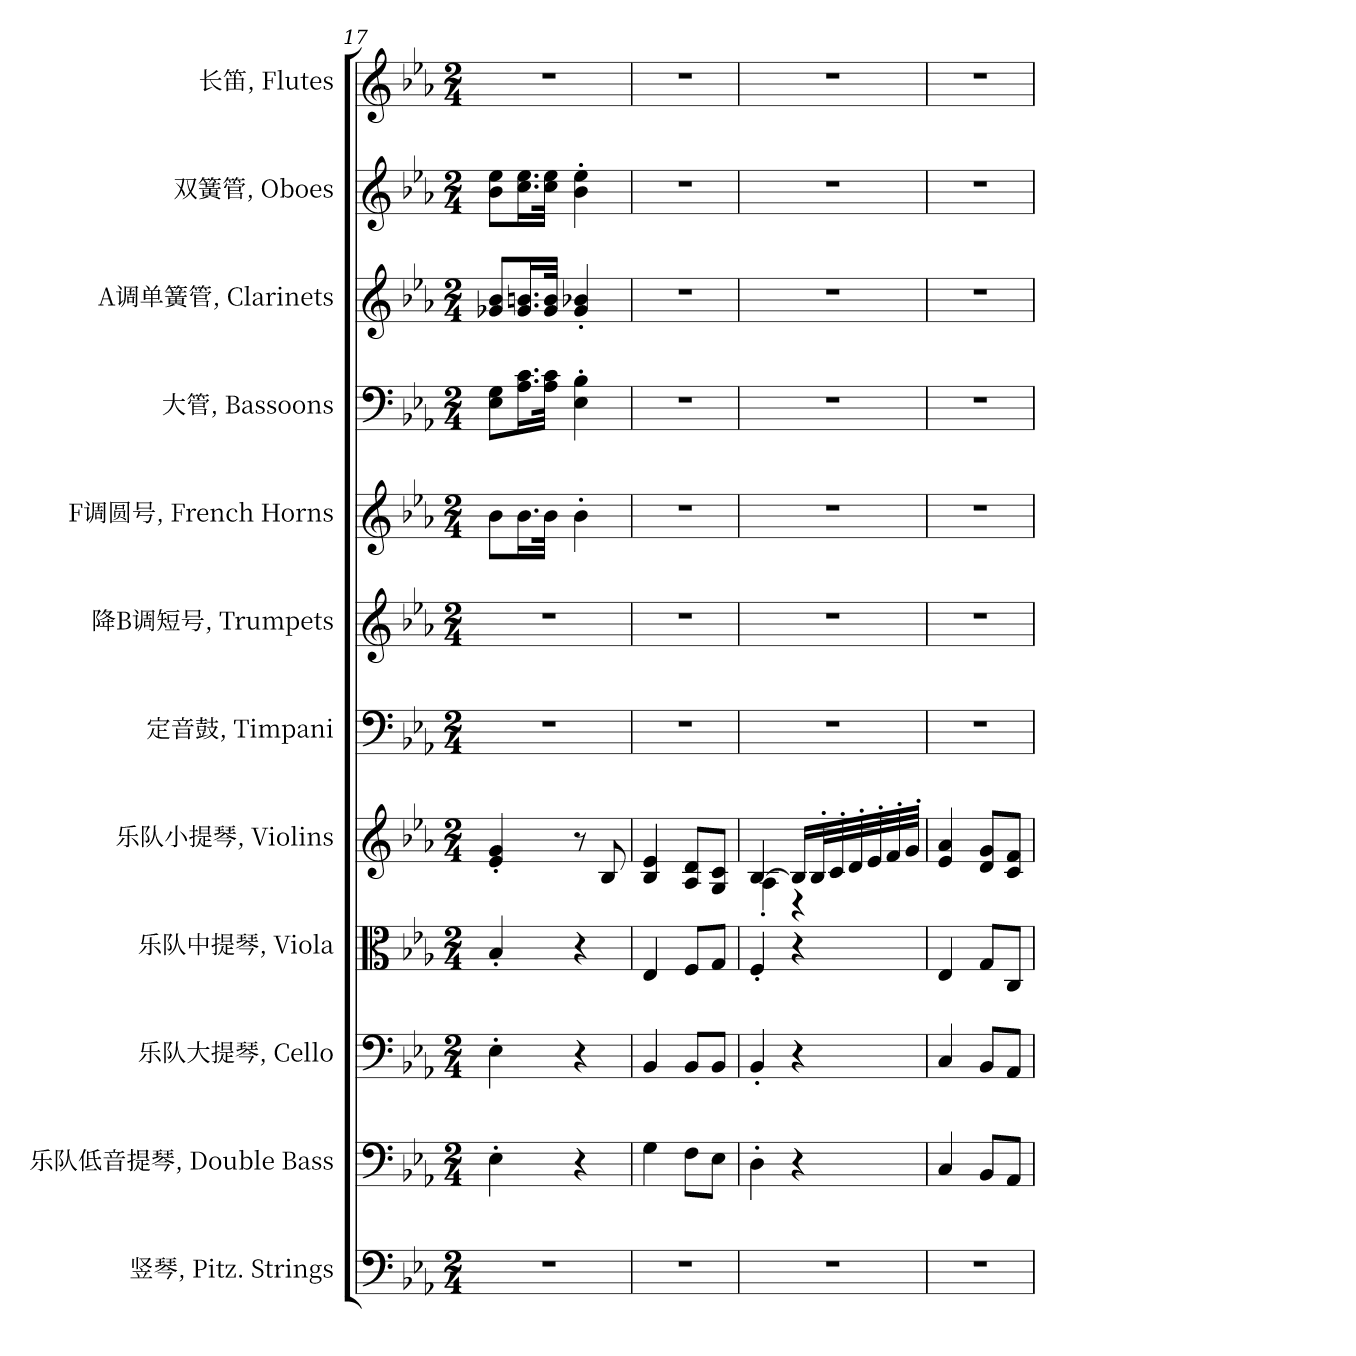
**kern	**kern	**kern	**kern	**kern	**kern	**kern	**kern	**kern	**kern	**kern	**kern
*part12	*part11	*part10	*part9	*part8	*part7	*part6	*part5	*part4	*part3	*part2	*part1
*staff12	*staff11	*staff10	*staff9	*staff8	*staff7	*staff6	*staff5	*staff4	*staff3	*staff2	*staff1
*I"竖琴, Pitz. Strings	*I"乐队低音提琴, Double Bass	*I"乐队大提琴, Cello	*I"乐队中提琴, Viola	*I"乐队小提琴, Violins	*I"定音鼓, Timpani	*I"降B调短号, Trumpets	*I"F调圆号, French Horns	*I"大管, Bassoons	*I"A调单簧管, Clarinets	*I"双簧管, Oboes	*I"长笛, Flutes
*	*	*	*	*I'Vlns.	*I'Timp.	*	*I'F Hn.	*I'Bsn.	*I'A Cl.	*I'Ob.	*I'Fl.
*clefF4	*clefF4	*clefF4	*clefC3	*clefG2	*clefF4	*clefG2	*clefG2	*clefF4	*clefG2	*clefG2	*clefG2
*	*ITrd7c12	*	*	*	*	*ITrd1c2	*ITrd4c7	*	*ITrd2c3	*	*
*k[b-e-a-]	*k[b-e-a-]	*k[b-e-a-]	*k[b-e-a-]	*k[b-e-a-]	*k[b-e-a-]	*k[b-e-a-d-g-]	*k[b-e-a-d-]	*k[b-e-a-]	*k[]	*k[b-e-a-]	*k[b-e-a-]
*M2/4	*M2/4	*M2/4	*M2/4	*M2/4	*M2/4	*M2/4	*M2/4	*M2/4	*M2/4	*M2/4	*M2/4
=17	=17	=17	=17	=17	=17	=17	=17	=17	=17	=17	=17
2r	4EE-'\	4E-'\	4B-'/	4e-/' 4g/'	2r	2r	8e-\L	8E-\ 8G\L	8e-X/ 8g/L	8b-\ 8ee-\L	2r
.	.	.	.	.	.	.	16.e-\L	16.A-\ 16.c\L	16.e-/ 16.g#X/L	16.cc\ 16.ee-\L	.
.	.	.	.	.	.	.	32e-\JJk	32A-\ 32c\JJk	32e-/ 32g#/JJk	32cc\ 32ee-\JJk	.
.	4r	4r	4r	8r	.	.	4e-'\	4E-\' 4B-\'	4e-/' 4gn/'	4b-\' 4ee-\'	.
.	.	.	.	8B-/	.	.	.	.	.	.	.
=18	=18	=18	=18	=18	=18	=18	=18	=18	=18	=18	=18
2r	4GG\	4BB-/	4E-/	4B-/ 4e-/	2r	2r	2r	2r	2r	2r	2r
.	8FF\L	8BB-/L	8F/L	8A-/ 8d/L	.	.	.	.	.	.	.
.	8EE-\J	8BB-/J	8G/J	8G/ 8c/J	.	.	.	.	.	.	.
!!LO:PB:g=z
=19	=19	=19	=19	=19	=19	=19	=19	=19	=19	=19	=19
*	*	*	*	*^	*	*	*	*	*	*	*
2r	4DD'\	4BB-'/	4F'/	[4B-/	4A-'\	2r	2r	2r	2r	2r	2r	2r
.	4r	4r	4r	16B-/LL]	4r	.	.	.	.	.	.	.
.	.	.	.	32B-'/L	.	.	.	.	.	.	.	.
.	.	.	.	32c'/	.	.	.	.	.	.	.	.
.	.	.	.	32d'/	.	.	.	.	.	.	.	.
.	.	.	.	32e-'/	.	.	.	.	.	.	.	.
.	.	.	.	32f'/	.	.	.	.	.	.	.	.
.	.	.	.	32g'/JJJ	.	.	.	.	.	.	.	.
*	*	*	*	*v	*v	*	*	*	*	*	*	*
=20	=20	=20	=20	=20	=20	=20	=20	=20	=20	=20	=20
2r	4CC/	4C/	4E-/	4e-/ 4a-/	2r	2r	2r	2r	2r	2r	2r
.	8BBB-/L	8BB-/L	8G/L	8d/ 8g/L	.	.	.	.	.	.	.
.	8AAA-/J	8AA-/J	8C/J	8c/ 8f/J	.	.	.	.	.	.	.
=	=	=	=	=	=	=	=	=	=	=	=
*-	*-	*-	*-	*-	*-	*-	*-	*-	*-	*-	*-
